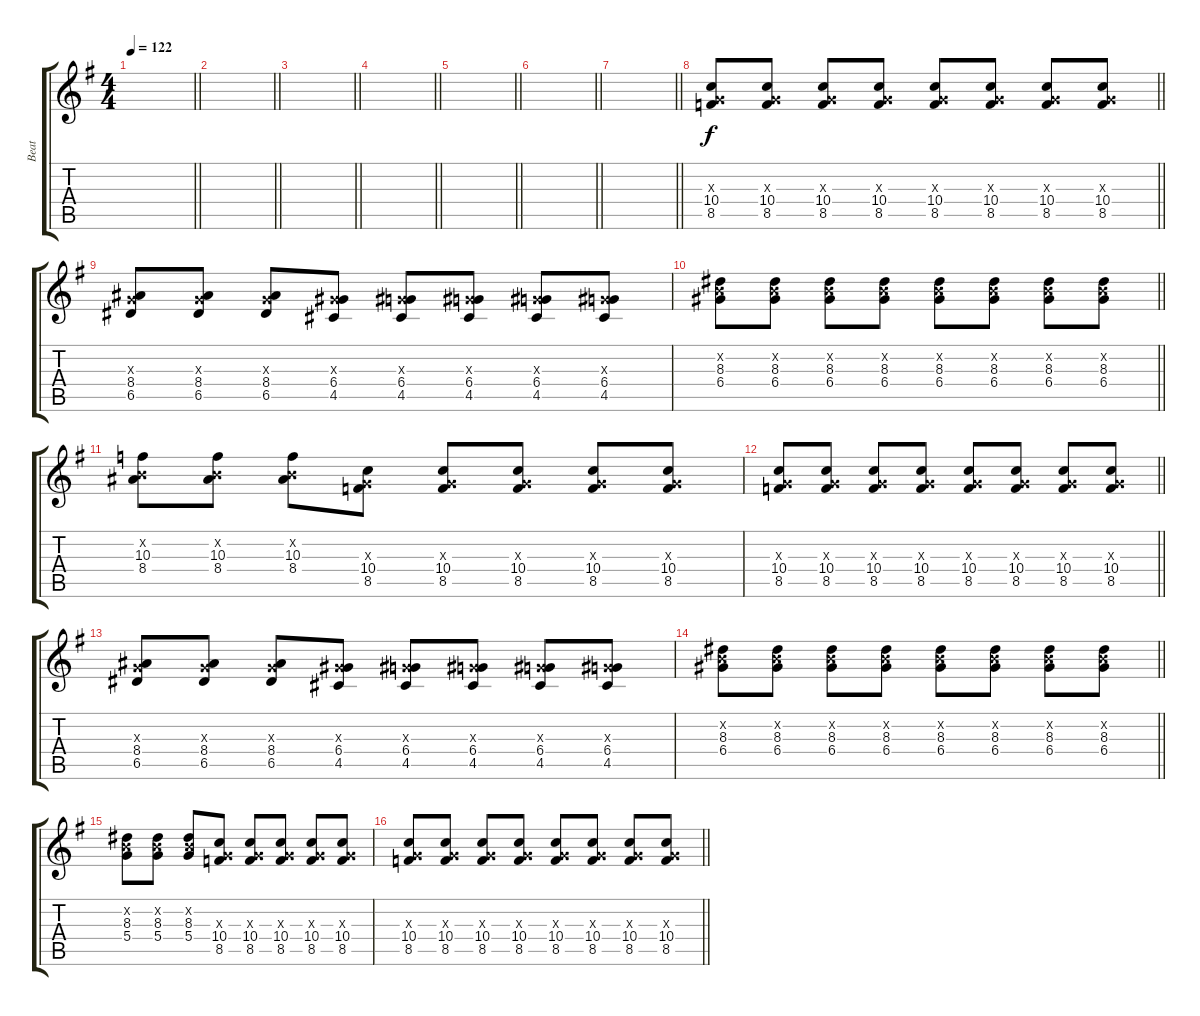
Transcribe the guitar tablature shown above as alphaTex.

\track ("Beat" "Beat") {instrument electricguitarclean}
\staff {score tabs}
\tuning (E4 B3 G3 D3 A2 E2) {hide}
\ts (4 4)
\tempo 122
\clef g2
\barLineRight lightlight
\ks g
|
\barLineRight lightlight
|
\barLineRight lightlight
|
\barLineRight lightlight
|
\barLineRight lightlight
|
\barLineRight lightlight
|
\barLineRight lightlight
|
\barLineRight lightlight
(0.3{x} 10.4 8.5).8{dy f} (0.3{x} 10.4 8.5).8 (0.3{x} 10.4 8.5).8 (0.3{x} 10.4 8.5).8 (0.3{x} 10.4 8.5).8 (0.3{x} 10.4 8.5).8 (0.3{x} 10.4 8.5).8 (0.3{x} 10.4 8.5).8 |
(0.3{x} 8.4 6.5).8 (0.3{x} 8.4 6.5).8 (0.3{x} 8.4 6.5).8 (0.3{x} 6.4 4.5).8 (0.3{x} 6.4 4.5).8 (0.3{x} 6.4 4.5).8 (0.3{x} 6.4 4.5).8 (0.3{x} 6.4 4.5).8 |
\barLineRight lightlight
(0.2{x} 8.3 6.4).8 (0.2{x} 8.3 6.4).8 (0.2{x} 8.3 6.4).8 (0.2{x} 8.3 6.4).8 (0.2{x} 8.3 6.4).8 (0.2{x} 8.3 6.4).8 (0.2{x} 8.3 6.4).8 (0.2{x} 8.3 6.4).8 |
(0.2{x} 10.3 8.4).8 (0.2{x} 10.3 8.4).8 (0.2{x} 10.3 8.4).8 (0.3{x} 10.4 8.5).8 (0.3{x} 10.4 8.5).8 (0.3{x} 10.4 8.5).8 (0.3{x} 10.4 8.5).8 (0.3{x} 10.4 8.5).8 |
\barLineRight lightlight
(0.3{x} 10.4 8.5).8 (0.3{x} 10.4 8.5).8 (0.3{x} 10.4 8.5).8 (0.3{x} 10.4 8.5).8 (0.3{x} 10.4 8.5).8 (0.3{x} 10.4 8.5).8 (0.3{x} 10.4 8.5).8 (0.3{x} 10.4 8.5).8 |
(0.3{x} 8.4 6.5).8 (0.3{x} 8.4 6.5).8 (0.3{x} 8.4 6.5).8 (0.3{x} 6.4 4.5).8 (0.3{x} 6.4 4.5).8 (0.3{x} 6.4 4.5).8 (0.3{x} 6.4 4.5).8 (0.3{x} 6.4 4.5).8 |
\barLineRight lightlight
(0.2{x} 8.3 6.4).8 (0.2{x} 8.3 6.4).8 (0.2{x} 8.3 6.4).8 (0.2{x} 8.3 6.4).8 (0.2{x} 8.3 6.4).8 (0.2{x} 8.3 6.4).8 (0.2{x} 8.3 6.4).8 (0.2{x} 8.3 6.4).8 |
(0.2{x} 8.3 5.4).8 (0.2{x} 8.3 5.4).8 (0.2{x} 8.3 5.4).8 (0.3{x} 10.4 8.5).8 (0.3{x} 10.4 8.5).8 (0.3{x} 10.4 8.5).8 (0.3{x} 10.4 8.5).8 (0.3{x} 10.4 8.5).8 |
\barLineRight lightlight
(0.3{x} 10.4 8.5).8 (0.3{x} 10.4 8.5).8 (0.3{x} 10.4 8.5).8 (0.3{x} 10.4 8.5).8 (0.3{x} 10.4 8.5).8 (0.3{x} 10.4 8.5).8 (0.3{x} 10.4 8.5).8 (0.3{x} 10.4 8.5).8
